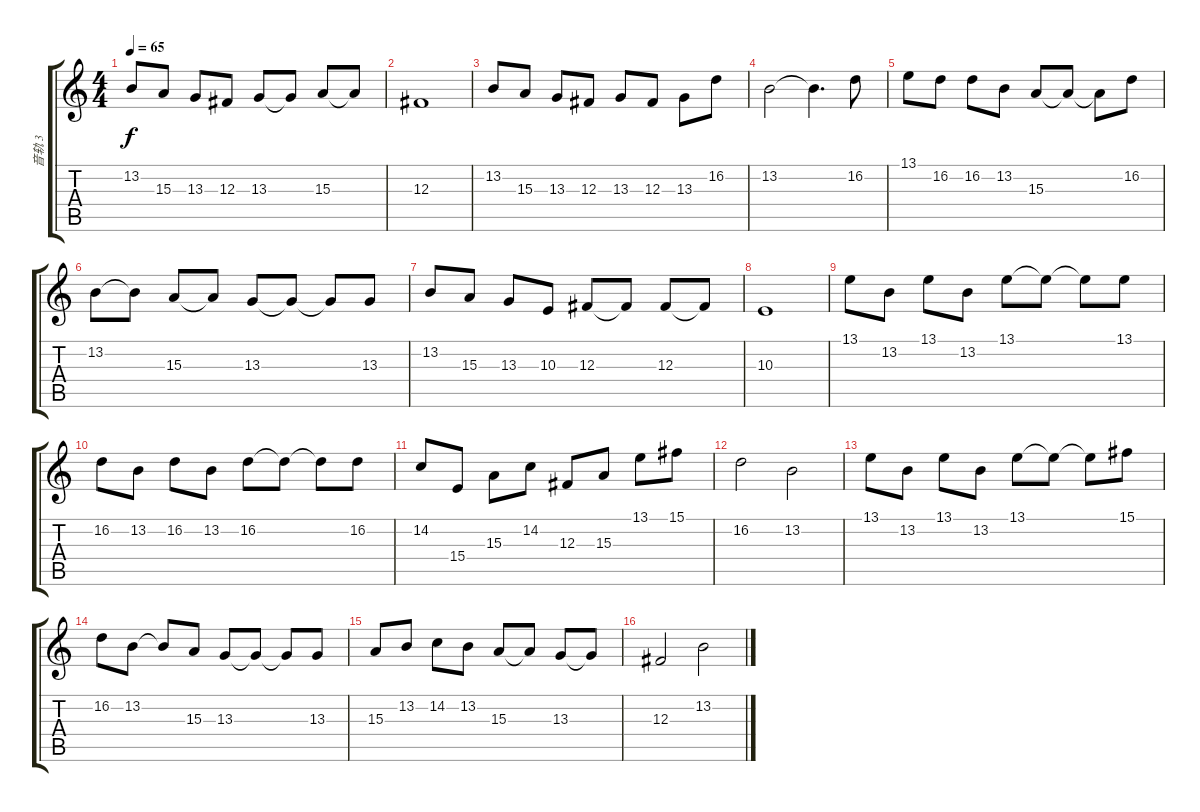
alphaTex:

\track ("音轨 3" "音轨 3") {instrument violin}
\staff {score tabs}
\tuning (Eb4 Bb3 Gb3 Db3 Ab2 Eb2) {hide}
\ts (4 4)
\tempo 65
\clef g2
\ks c
13.2.8{dy f} 15.3.8 13.3.8 12.3.8 13.3.8 13.3{t}.8 15.3.8 15.3{t}.8 |
12.3.1 |
13.2.8 15.3.8 13.3.8 12.3.8 13.3.8 12.3.8 13.3.8 16.2.8 |
13.2.2 13.2{t}.4{d} 16.2.8 |
13.1.8 16.2.8 16.2.8 13.2.8 15.3.8 15.3{t}.8 15.3{t}.8 16.2.8 |
13.2.8 13.2{t}.8 15.3.8 15.3{t}.8 13.3.8 13.3{t}.8 13.3{t}.8 13.3.8 |
13.2.8 15.3.8 13.3.8 10.3.8 12.3.8 12.3{t}.8 12.3.8 12.3{t}.8 |
10.3.1 |
13.1.8 13.2.8 13.1.8 13.2.8 13.1.8 13.1{t}.8 13.1{t}.8 13.1.8 |
16.2.8 13.2.8 16.2.8 13.2.8 16.2.8 16.2{t}.8 16.2{t}.8 16.2.8 |
14.2.8 15.4.8 15.3.8 14.2.8 12.3.8 15.3.8 13.1.8 15.1.8 |
16.2.2 13.2.2 |
13.1.8 13.2.8 13.1.8 13.2.8 13.1.8 13.1{t}.8 13.1{t}.8 15.1.8 |
16.2.8 13.2.8 13.2{t}.8 15.3.8 13.3.8 13.3{t}.8 13.3{t}.8 13.3.8 |
15.3.8 13.2.8 14.2.8 13.2.8 15.3.8 15.3{t}.8 13.3.8 13.3{t}.8 |
12.3.2 13.2.2
